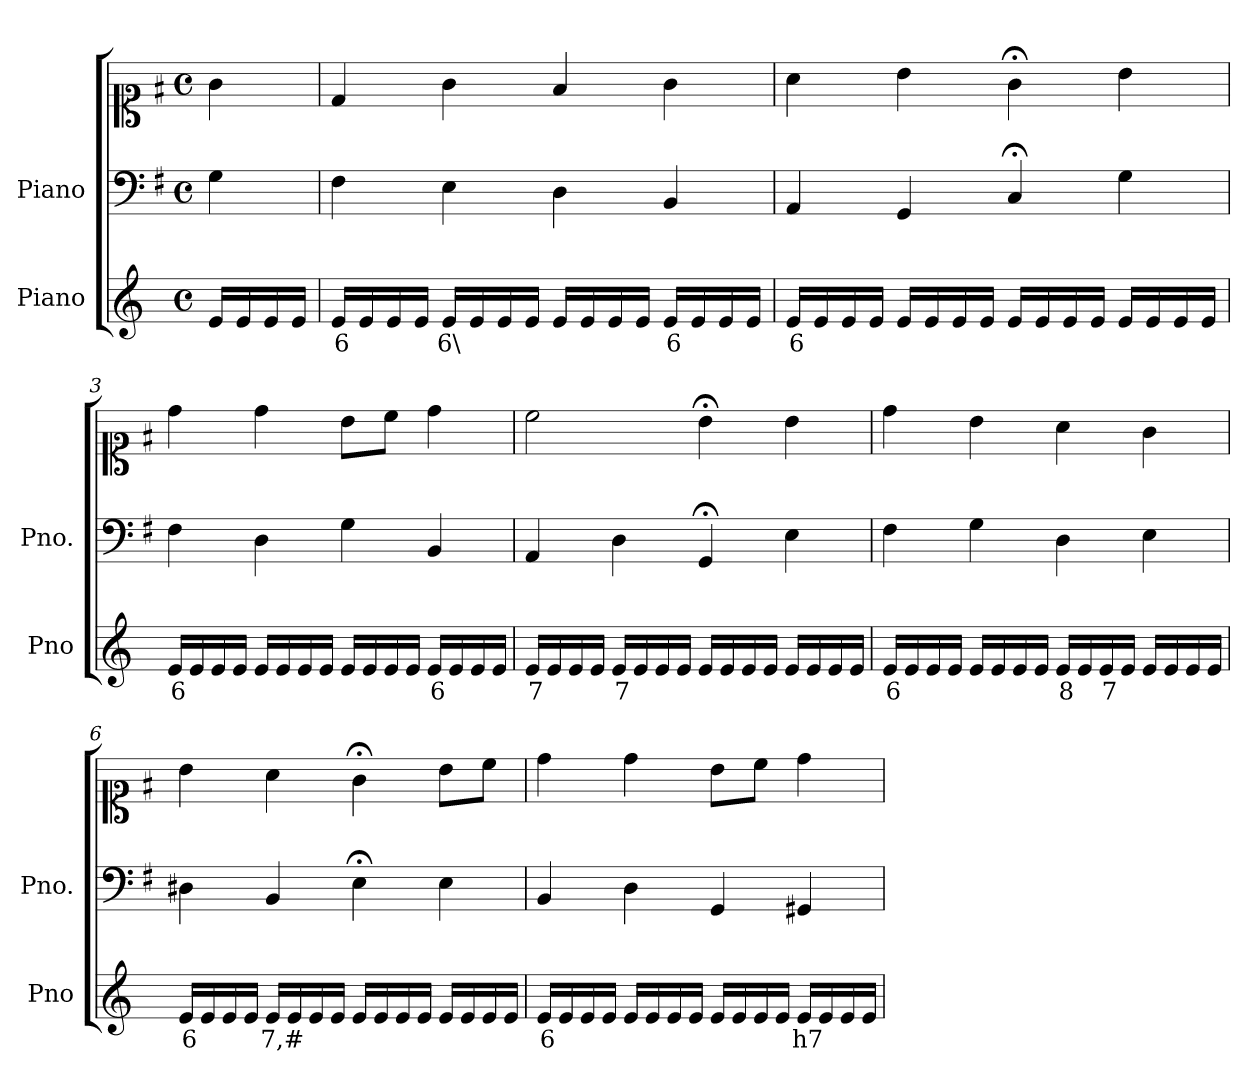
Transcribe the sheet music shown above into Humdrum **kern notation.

**kern	**text	**kern	**kern
*part2	*part2	*part1	*part1
*staff3	*staff3	*staff2	*staff1
*I"Piano	*	*I"Piano	*
*I'Pno	*	*I'Pno.	*
*clefG2	*	*clefF4	*clefC1
*k[]	*	*k[f#]	*k[f#]
*M4/4	*	*M4/4	*M4/4
*met(c)	*	*met(c)	*met(c)
=	=	=	=
16e/LL	.	4G\	4g\
16e/	.	.	.
16e/	.	.	.
16e/JJ	.	.	.
=1	=1	=1	=1
!	!LO:LY:b	!	!
16e/LL	6	4F#\	4d/
16e/	.	.	.
16e/	.	.	.
16e/JJ	.	.	.
!	!LO:LY:b	!	!
16e/LL	6\	4E\	4g\
16e/	.	.	.
16e/	.	.	.
16e/JJ	.	.	.
16e/LL	.	4D\	4f#/
16e/	.	.	.
16e/	.	.	.
16e/JJ	.	.	.
!	!LO:LY:b	!	!
16e/LL	6	4BB/	4g\
16e/	.	.	.
16e/	.	.	.
16e/JJ	.	.	.
=2	=2	=2	=2
!	!LO:LY:b	!	!
16e/LL	6	4AA/	4a\
16e/	.	.	.
16e/	.	.	.
16e/JJ	.	.	.
16e/LL	.	4GG/	4b\
16e/	.	.	.
16e/	.	.	.
16e/JJ	.	.	.
16e/LL	.	4C;</	4g;<\
16e/	.	.	.
16e/	.	.	.
16e/JJ	.	.	.
16e/LL	.	4G\	4b\
16e/	.	.	.
16e/	.	.	.
16e/JJ	.	.	.
=3	=3	=3	=3
!	!LO:LY:b	!	!
16e/LL	6	4F#\	4dd\
16e/	.	.	.
16e/	.	.	.
16e/JJ	.	.	.
16e/LL	.	4D\	4dd\
16e/	.	.	.
16e/	.	.	.
16e/JJ	.	.	.
16e/LL	.	4G\	8b\L
16e/	.	.	.
16e/	.	.	8cc\J
16e/JJ	.	.	.
!	!LO:LY:b	!	!
16e/LL	6	4BB/	4dd\
16e/	.	.	.
16e/	.	.	.
16e/JJ	.	.	.
=4	=4	=4	=4
!	!LO:LY:b	!	!
16e/LL	7	4AA/	2cc\
16e/	.	.	.
16e/	.	.	.
16e/JJ	.	.	.
!	!LO:LY:b	!	!
16e/LL	7	4D\	.
16e/	.	.	.
16e/	.	.	.
16e/JJ	.	.	.
16e/LL	.	4GG;</	4b;<\
16e/	.	.	.
16e/	.	.	.
16e/JJ	.	.	.
16e/LL	.	4E\	4b\
16e/	.	.	.
16e/	.	.	.
16e/JJ	.	.	.
=5	=5	=5	=5
!	!LO:LY:b	!	!
16e/LL	6	4F#\	4dd\
16e/	.	.	.
16e/	.	.	.
16e/JJ	.	.	.
16e/LL	.	4G\	4b\
16e/	.	.	.
16e/	.	.	.
16e/JJ	.	.	.
!	!LO:LY:b	!	!
16e/LL	8	4D\	4a\
16e/	.	.	.
!	!LO:LY:b	!	!
16e/	7	.	.
16e/JJ	.	.	.
16e/LL	.	4E\	4g\
16e/	.	.	.
16e/	.	.	.
16e/JJ	.	.	.
=6	=6	=6	=6
!	!LO:LY:b	!	!
16e/LL	6	4D#X\	4b\
16e/	.	.	.
16e/	.	.	.
16e/JJ	.	.	.
!	!LO:LY:b	!	!
16e/LL	7,#	4BB/	4a\
16e/	.	.	.
16e/	.	.	.
16e/JJ	.	.	.
16e/LL	.	4E;<\	4g;<\
16e/	.	.	.
16e/	.	.	.
16e/JJ	.	.	.
16e/LL	.	4E\	8b\L
16e/	.	.	.
16e/	.	.	8cc\J
16e/JJ	.	.	.
=7	=7	=7	=7
!	!LO:LY:b	!	!
16e/LL	6	4BB/	4dd\
16e/	.	.	.
16e/	.	.	.
16e/JJ	.	.	.
16e/LL	.	4D\	4dd\
16e/	.	.	.
16e/	.	.	.
16e/JJ	.	.	.
16e/LL	.	4GG/	8b\L
16e/	.	.	.
16e/	.	.	8cc\J
16e/JJ	.	.	.
!	!LO:LY:b	!	!
16e/LL	h7	4GG#X/	4dd\
16e/	.	.	.
16e/	.	.	.
16e/JJ	.	.	.
=	=	=	=
*-	*-	*-	*-
